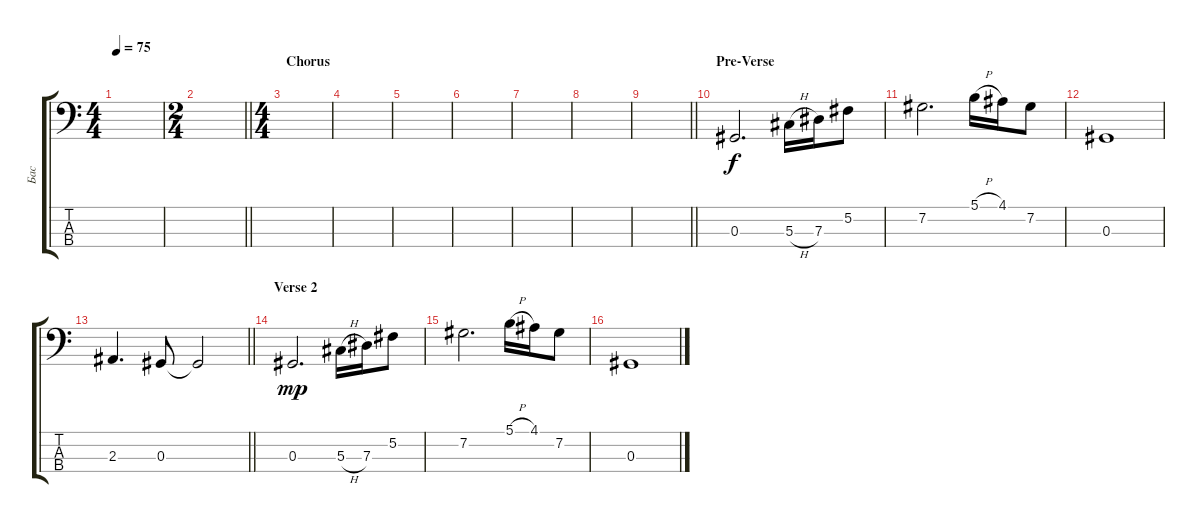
\track ("Бас" "Бас") {instrument electricbassfinger}
\staff {score tabs}
\tuning (Gb2 Db2 Ab1 Eb1) {hide}
\ts (4 4)
\tempo 75
\clef f4
\ks c
|
\ts (2 4)
\barLineRight lightlight
|
\ts (4 4)
\section ("" "Chorus")
|
|
|
|
|
|
\barLineRight lightlight
|
\section ("" "Pre-Verse")
0.3.2{d} 5.3{h}.16 7.3.16 5.2.8 |
7.2.2{d} 5.1{h}.16 4.1.16 7.2.8 |
0.3.1 |
\barLineRight lightlight
2.3.4{d} 0.3.8 0.3{t}.2{dy f} |
\section ("" "Verse 2")
0.3.2{d dy mp} 5.3{h}.16 7.3.16 5.2.8 |
7.2.2{d} 5.1{h}.16 4.1.16 7.2.8 |
0.3.1
